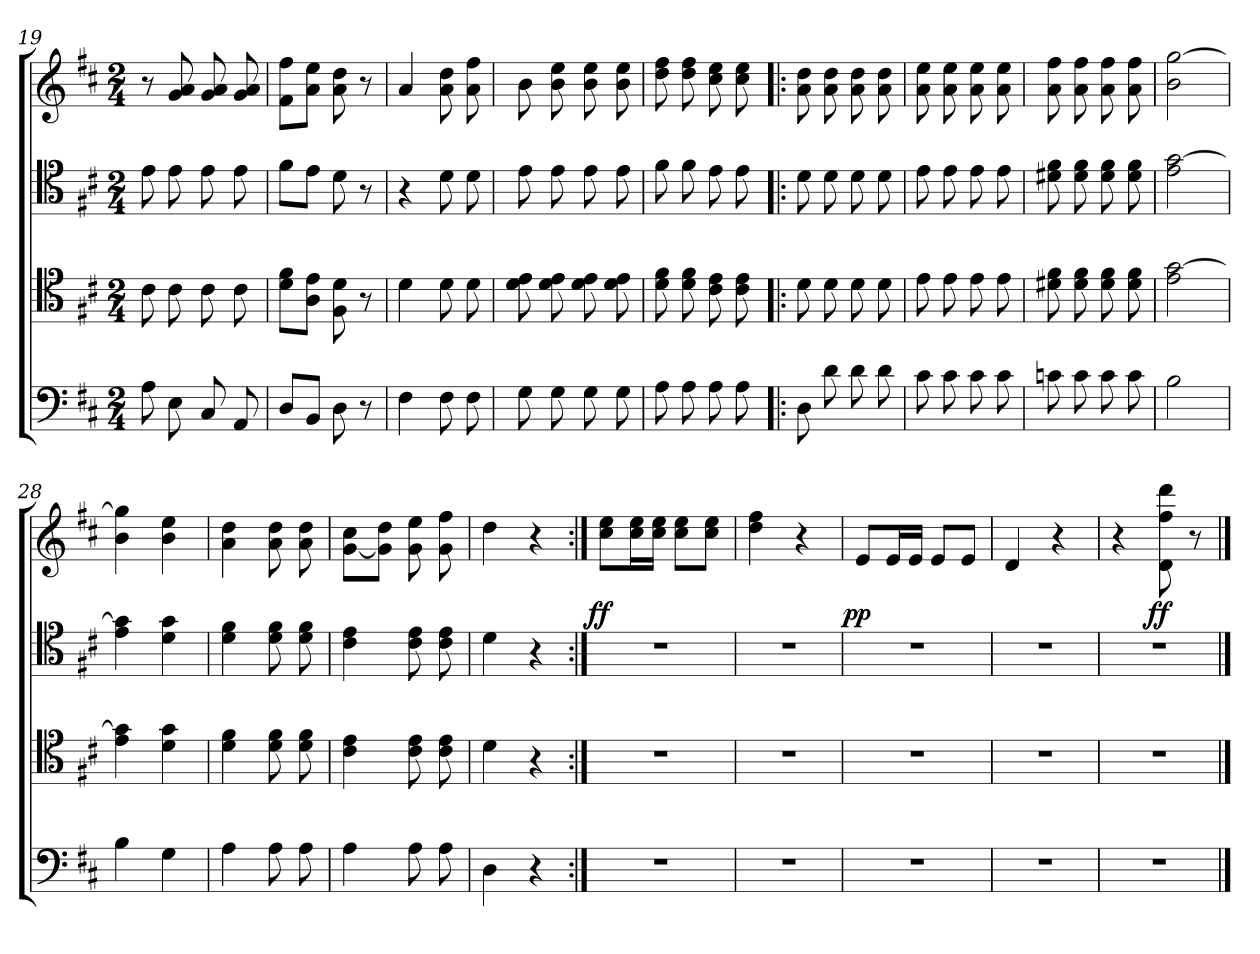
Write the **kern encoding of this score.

**kern	**kern	**kern	**kern	**dynam
*part4	*part3	*part2	*part1	*part1
*staff4	*staff3	*staff2	*staff1	*staff1
*clefF4	*clefC4	*clefC4	*clefG2	*
*k[f#c#]	*k[f#c#]	*k[f#c#]	*k[f#c#]	*
*D:	*D:	*D:	*D:	*
*M2/4	*M2/4	*M2/4	*M2/4	*
=19	=19	=19	=19	=19
8A\	8c#\	8e\	8r	.
8E\	8c#\	8e\	8g/ 8a/	.
8C#/	8c#\	8e\	8g/ 8a/	.
8AA/	8c#\	8e\	8g/ 8a/	.
=20	=20	=20	=20	=20
8D/L	8d\ 8f#\L	8f#\L	8f#\ 8ff#\L	.
8BB/J	8A\ 8e\J	8e\J	8a\ 8ee\J	.
8D\	8F#\ 8d\	8d\	8a\ 8dd\	.
8r	8r	8r	8r	.
=21	=21	=21	=21	=21
4F#\	4d\	4r	4a/	.
8F#\	8d\	8d\	8a\ 8dd\	.
8F#\	8d\	8d\	8a\ 8ff#\	.
=22	=22	=22	=22	=22
8G\	8d\ 8e\	8e\	8b\	.
8G\	8d\ 8e\	8e\	8b\ 8ee\	.
8G\	8d\ 8e\	8e\	8b\ 8ee\	.
8G\	8d\ 8e\	8e\	8b\ 8ee\	.
!!LO:PB:g=z
=23	=23	=23	=23	=23
8A\	8d\ 8f#\	8f#\	8dd\ 8ff#\	.
8A\	8d\ 8f#\	8f#\	8dd\ 8ff#\	.
8A\	8c#\ 8e\	8e\	8cc#\ 8ee\	.
8A\	8c#\ 8e\	8e\	8cc#\ 8ee\	.
=24!|:	=24!|:	=24!|:	=24!|:	=24!|:
8D\	8d\	8d\	8a\ 8dd\	.
8d\	8d\	8d\	8a\ 8dd\	.
8d\	8d\	8d\	8a\ 8dd\	.
8d\	8d\	8d\	8a\ 8dd\	.
=25	=25	=25	=25	=25
8c#\	8e\	8e\	8a\ 8ee\	.
8c#\	8e\	8e\	8a\ 8ee\	.
8c#\	8e\	8e\	8a\ 8ee\	.
8c#\	8e\	8e\	8a\ 8ee\	.
=26	=26	=26	=26	=26
8cn\	8d#X\ 8f#\	8d#X\ 8f#\	8a\ 8ff#\	.
8c\	8d#\ 8f#\	8d#\ 8f#\	8a\ 8ff#\	.
8c\	8d#\ 8f#\	8d#\ 8f#\	8a\ 8ff#\	.
8c\	8d#\ 8f#\	8d#\ 8f#\	8a\ 8ff#\	.
=27	=27	=27	=27	=27
2B\	2e\ [2g\	2e\ [2g\	2b\ [2gg\	.
=28	=28	=28	=28	=28
4B\	4e\ 4g]\	4e\ 4g]\	4b\ 4gg]\	.
4G\	4d\ 4g\	4d\ 4g\	4b\ 4ee\	.
=29	=29	=29	=29	=29
4A\	4d\ 4f#\	4d\ 4f#\	4a\ 4dd\	.
8A\	8d\ 8f#\	8d\ 8f#\	8a\ 8dd\	.
8A\	8d\ 8f#\	8d\ 8f#\	8a\ 8dd\	.
=30	=30	=30	=30	=30
4A\	4c#\ 4e\	4c#\ 4e\	[8g\ 8cc#\L	.
.	.	.	8g]\ 8dd\J	.
8A\	8c#\ 8e\	8c#\ 8e\	8g\ 8ee\	.
8A\	8c#\ 8e\	8c#\ 8e\	8g\ 8ff#\	.
=31	=31	=31	=31	=31
4D\	4d\	4d\	4dd\	.
4r	4r	4r	4r	.
=32:|!	=32:|!	=32:|!	=32:|!	=32:|!
!	!	!	!	!LO:DY:b:cj
2r	2r	2r	8cc#\ 8ee\L	ff
.	.	.	16cc#\ 16ee\L	.
.	.	.	16cc#\ 16ee\JJ	.
.	.	.	8cc#\ 8ee\L	.
.	.	.	8cc#\ 8ee\J	.
!!LO:LB:g=z
=33	=33	=33	=33	=33
2r	2r	2r	4dd\ 4ff#\	.
.	.	.	4r	.
=34	=34	=34	=34	=34
!	!	!	!	!LO:DY:b:cj
2r	2r	2r	8e/L	pp
.	.	.	16e/L	.
.	.	.	16e/JJ	.
.	.	.	8e/L	.
.	.	.	8e/J	.
=35	=35	=35	=35	=35
2r	2r	2r	4d/	.
.	.	.	4r	.
=36	=36	=36	=36	=36
2r	2r	2r	4r	.
!	!	!	!	!LO:DY:b:cj
.	.	.	8d\ 8ff#\ 8ddd\	ff
.	.	.	8r	.
==	==	==	==	==
*-	*-	*-	*-	*-
